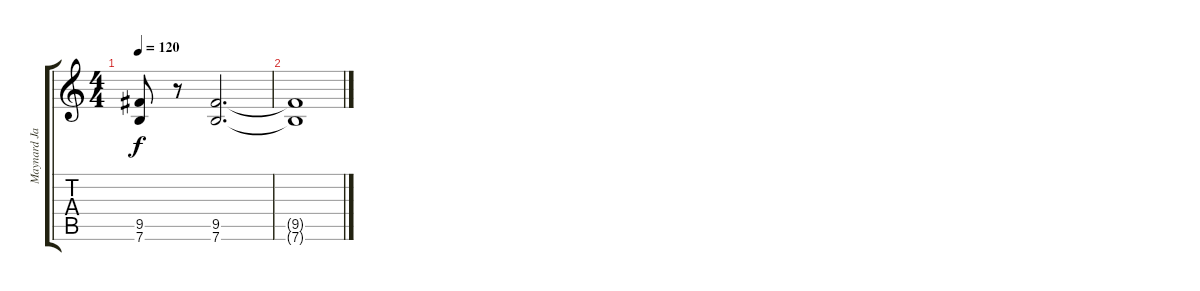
\track ("Maynard James Keenan" "Maynard Ja") {instrument distortionguitar}
\staff {score tabs}
\tuning (E4 B3 G3 D3 A2 E2) {hide}
\ts (4 4)
\tempo 120
\clef g2
\ks c
(9.5 7.6).8{dy f} r.8 (9.5 7.6).2{d} |
(9.5{t} 7.6{t}).1
